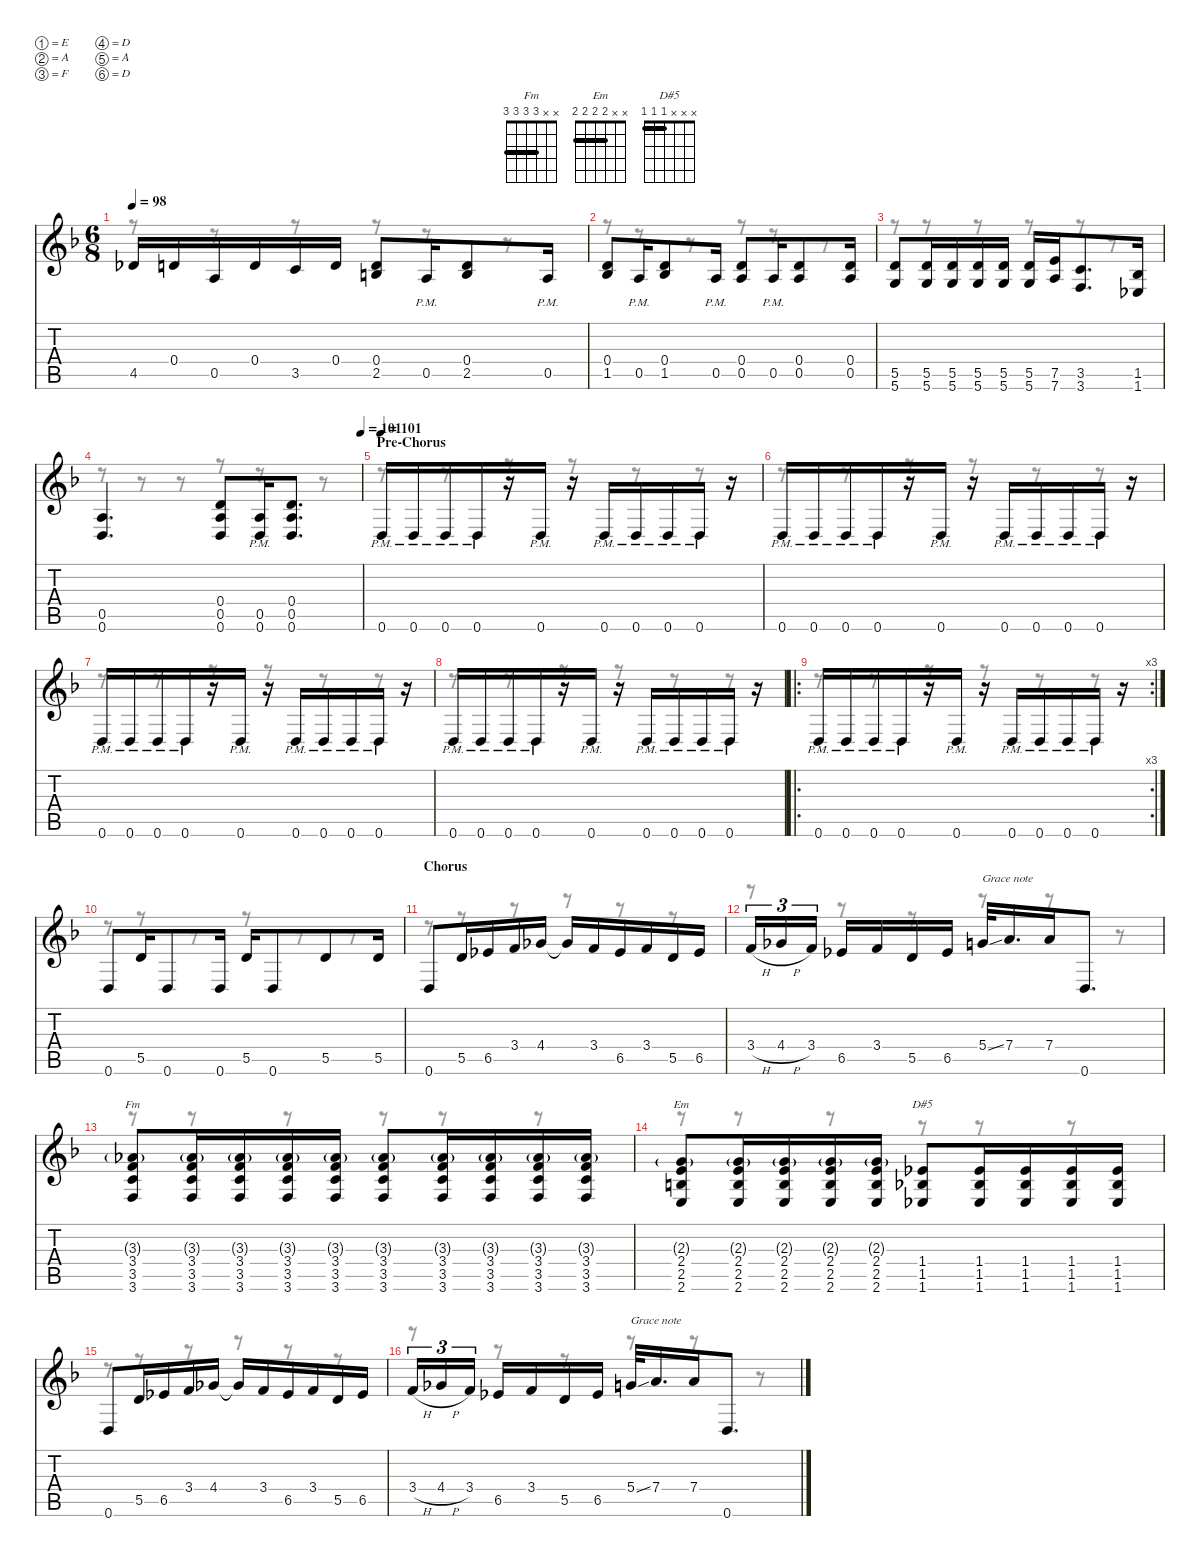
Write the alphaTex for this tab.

\defaultSystemsLayout 4
\hideDynamics
\bracketExtendMode nobrackets
\singleTrackTrackNamePolicy hidden
\multiTrackTrackNamePolicy hidden
\otherSystemsTrackNameOrientation horizontal
\track ("M. Akerfeldt" "dist.guit.") {defaultSystemsLayout 4 instrument distortionguitar}
\staff {score tabs}
\tuning (E4 A3 F3 D3 A2 D2)
\chord ("Fm" x x 3 3 3 3) {barre (3 3 3)}
\chord ("Em" x x 2 2 2 2) {barre (2 2 2)}
\chord ("D#5" x x x 1 1 1) {barre (1 1)}
\voice
\ts (6 8)
\tempo 98
\clef g2
\ks dminor
4.5{acc b}.16{dy f beam Up} 0.4{acc forcenatural}.16{dy mf beam Up} 0.5{acc forcenatural}.16{dy f beam Up} 0.4{acc forcenatural}.16{dy mf beam Up} 3.5{acc forcenatural}.16{dy f beam Up} 0.4{acc forcenatural}.16{dy mf beam Up} (0.4{acc forcenatural} 2.5{acc forcenatural}).8{dy f beam Up} 0.5{pm acc forcenatural}.16{beam Up} (0.4{acc forcenatural} 2.5{acc forcenatural}).8{beam Up} 0.5{pm acc forcenatural}.16{beam Up} |
(0.4{acc forcenatural} 1.5{acc b}).8{beam Up} 0.5{pm acc forcenatural}.16{beam Up} (0.4{acc forcenatural} 1.5{acc b}).8{beam Up} 0.5{pm acc forcenatural}.16{beam Up} (0.4{acc forcenatural} 0.5{acc forcenatural}).8{beam Up} 0.5{pm acc forcenatural}.16{dy ff beam Up} (0.4{acc forcenatural} 0.5{acc forcenatural}).8{dy f beam Up} (0.4{acc forcenatural} 0.5{acc forcenatural}).16{beam Up} |
(5.5{acc forcenatural} 5.6{acc forcenatural}).8{beam Up} (5.5{acc forcenatural} 5.6{acc forcenatural}).16{beam Up} (5.5{acc forcenatural} 5.6{acc forcenatural}).16{beam Up} (5.5{acc forcenatural} 5.6{acc forcenatural}).16{beam Up} (5.5{acc forcenatural} 5.6{acc forcenatural}).16{beam Up} (5.5{acc forcenatural} 5.6{acc forcenatural}).16{beam Up} (7.5{acc forcenatural} 7.6{acc forcenatural}).16{beam Up} (3.5{acc forcenatural} 3.6{acc forcenatural}).8{d beam Up} (1.5{acc b} 1.6{acc b}).16{beam Up} |
\tempo (101 1)
(0.5{acc forcenatural} 0.6{acc forcenatural}).4{d beam Up} (0.4{acc forcenatural} 0.5{acc forcenatural} 0.6{acc forcenatural}).8{dy mf beam Up} (0.5{acc forcenatural} 0.6{pm acc forcenatural}).16{dy f beam Up} (0.4{acc forcenatural} 0.5{acc forcenatural} 0.6{acc forcenatural}).8{d dy mf beam Up} |
\section ("" "Pre-Chorus")
\tempo 101
0.6{pm acc forcenatural}.16{dy ff beam Up} 0.6{pm acc forcenatural}.16{beam Up} 0.6{pm acc forcenatural}.16{beam Up} 0.6{pm acc forcenatural}.16{beam Up} r.16{beam Up} 0.6{pm acc forcenatural}.16{beam Up} r.16{beam Up} 0.6{pm acc forcenatural}.16{beam Up} 0.6{pm acc forcenatural}.16{beam Up} 0.6{pm acc forcenatural}.16{beam Up} 0.6{pm acc forcenatural}.16{beam Up} r.16{beam Up} |
0.6{pm acc forcenatural}.16{beam Up} 0.6{pm acc forcenatural}.16{beam Up} 0.6{pm acc forcenatural}.16{beam Up} 0.6{pm acc forcenatural}.16{beam Up} r.16{beam Up} 0.6{pm acc forcenatural}.16{beam Up} r.16{beam Up} 0.6{pm acc forcenatural}.16{beam Up} 0.6{pm acc forcenatural}.16{beam Up} 0.6{pm acc forcenatural}.16{beam Up} 0.6{pm acc forcenatural}.16{beam Up} r.16{beam Up} |
0.6{pm acc forcenatural}.16{beam Up} 0.6{pm acc forcenatural}.16{beam Up} 0.6{pm acc forcenatural}.16{beam Up} 0.6{pm acc forcenatural}.16{beam Up} r.16{beam Up} 0.6{pm acc forcenatural}.16{beam Up} r.16{beam Up} 0.6{pm acc forcenatural}.16{beam Up} 0.6{pm acc forcenatural}.16{beam Up} 0.6{pm acc forcenatural}.16{beam Up} 0.6{pm acc forcenatural}.16{beam Up} r.16{beam Up} |
0.6{pm acc forcenatural}.16{beam Up} 0.6{pm acc forcenatural}.16{beam Up} 0.6{pm acc forcenatural}.16{beam Up} 0.6{pm acc forcenatural}.16{beam Up} r.16{beam Up} 0.6{pm acc forcenatural}.16{beam Up} r.16{beam Up} 0.6{pm acc forcenatural}.16{beam Up} 0.6{pm acc forcenatural}.16{beam Up} 0.6{pm acc forcenatural}.16{beam Up} 0.6{pm acc forcenatural}.16{beam Up} r.16{beam Up} |
\ro
\rc 3
0.6{pm acc forcenatural}.16{beam Up} 0.6{pm acc forcenatural}.16{beam Up} 0.6{pm acc forcenatural}.16{beam Up} 0.6{pm acc forcenatural}.16{beam Up} r.16{beam Up} 0.6{pm acc forcenatural}.16{beam Up} r.16{beam Up} 0.6{pm acc forcenatural}.16{beam Up} 0.6{pm acc forcenatural}.16{beam Up} 0.6{pm acc forcenatural}.16{beam Up} 0.6{pm acc forcenatural}.16{beam Up} r.16{beam Up} |
0.6{acc forcenatural}.8{dy f beam Up} 5.5{acc forcenatural}.16{beam Up} 0.6{acc forcenatural}.8{beam Up} 0.6{acc forcenatural}.16{beam Up} 5.5{acc forcenatural}.16{beam Up} 0.6{acc forcenatural}.8{beam Up} 5.5{acc forcenatural}.8{beam Up} 5.5{acc forcenatural}.16{beam Up} |
\section ("" "Chorus")
0.6{acc forcenatural}.8{beam Up} 5.5{acc forcenatural}.16{beam Up} 6.5{acc b}.16{beam Up} 3.4{acc forcenatural}.16{beam Up} 4.4{acc b}.16{beam Up} 4.4{t acc b}.16{beam Up} 3.4{acc forcenatural}.16{beam Up} 6.5{acc b}.16{beam Up} 3.4{acc forcenatural}.16{beam Up} 5.5{acc forcenatural}.16{beam Up} 6.5{acc b}.16{beam Up} |
3.4{h acc forcenatural}.16{tu (3 2) beam Up} 4.4{h acc b}.16{tu (3 2) dy ff beam Up} 3.4{acc forcenatural}.16{tu (3 2) beam Up} 6.5{acc b}.16{dy f beam Up} 3.4{acc forcenatural}.16{beam Up} 5.5{acc forcenatural}.16{beam Up} 6.5{acc b}.16{beam Up} 5.4{ss acc forcenatural}.32{txt "Grace note" beam Up} 7.4{acc forcenatural}.16{d beam Up} 7.4{acc forcenatural}.16{beam Up} 0.6{acc forcenatural}.8{d beam Up} |
(3.3{g acc b} 3.4{acc forcenatural} 3.5{acc forcenatural} 3.6{acc forcenatural}).8{ch "Fm" beam Up} (3.3{g acc b} 3.4{acc forcenatural} 3.5{acc forcenatural} 3.6{acc forcenatural}).16{beam Up} (3.3{g acc b} 3.4{acc forcenatural} 3.5{acc forcenatural} 3.6{acc forcenatural}).16{beam Up} (3.3{g acc b} 3.4{acc forcenatural} 3.5{acc forcenatural} 3.6{acc forcenatural}).16{beam Up} (3.3{g acc b} 3.4{acc forcenatural} 3.5{acc forcenatural} 3.6{acc forcenatural}).16{beam Up} (3.3{g acc b} 3.4{acc forcenatural} 3.5{acc forcenatural} 3.6{acc forcenatural}).8{beam Up} (3.3{g acc b} 3.4{acc forcenatural} 3.5{acc forcenatural} 3.6{acc forcenatural}).16{beam Up} (3.3{g acc b} 3.4{acc forcenatural} 3.5{acc forcenatural} 3.6{acc forcenatural}).16{beam Up} (3.3{g acc b} 3.4{acc forcenatural} 3.5{acc forcenatural} 3.6{acc forcenatural}).16{beam Up} (3.3{g acc b} 3.4{acc forcenatural} 3.5{acc forcenatural} 3.6{acc forcenatural}).16{beam Up} |
(2.3{g acc forcenatural} 2.4{acc forcenatural} 2.5{acc forcenatural} 2.6{acc forcenatural}).8{ch "Em" beam Up} (2.3{g acc forcenatural} 2.4{acc forcenatural} 2.5{acc forcenatural} 2.6{acc forcenatural}).16{beam Up} (2.3{g acc forcenatural} 2.4{acc forcenatural} 2.5{acc forcenatural} 2.6{acc forcenatural}).16{beam Up} (2.3{g acc forcenatural} 2.4{acc forcenatural} 2.5{acc forcenatural} 2.6{acc forcenatural}).16{beam Up} (2.3{g acc forcenatural} 2.4{acc forcenatural} 2.5{acc forcenatural} 2.6{acc forcenatural}).16{beam Up} (1.4{acc b} 1.5{acc b} 1.6{acc b}).8{ch "D#5" beam Up} (1.4{acc b} 1.5{acc b} 1.6{acc b}).16{beam Up} (1.4{acc b} 1.5{acc b} 1.6{acc b}).16{beam Up} (1.4{acc b} 1.5{acc b} 1.6{acc b}).16{beam Up} (1.4{acc b} 1.5{acc b} 1.6{acc b}).16{beam Up} |
0.6{acc forcenatural}.8{beam Up} 5.5{acc forcenatural}.16{beam Up} 6.5{acc b}.16{beam Up} 3.4{acc forcenatural}.16{beam Up} 4.4{acc b}.16{beam Up} 4.4{t acc b}.16{beam Up} 3.4{acc forcenatural}.16{beam Up} 6.5{acc b}.16{beam Up} 3.4{acc forcenatural}.16{beam Up} 5.5{acc forcenatural}.16{beam Up} 6.5{acc b}.16{beam Up} |
3.4{h acc forcenatural}.16{tu (3 2) beam Up} 4.4{h acc b}.16{tu (3 2) dy ff beam Up} 3.4{acc forcenatural}.16{tu (3 2) beam Up} 6.5{acc b}.16{dy f beam Up} 3.4{acc forcenatural}.16{beam Up} 5.5{acc forcenatural}.16{beam Up} 6.5{acc b}.16{beam Up} 5.4{ss acc forcenatural}.32{txt "Grace note" beam Up} 7.4{acc forcenatural}.16{d beam Up} 7.4{acc forcenatural}.16{beam Up} 0.6{acc forcenatural}.8{d beam Up}
\voice
\clef g2
\ottava regular
\simile none
\ks dminor
r.8{dy mf beam Down} r.8{beam Down} r.8{beam Down} r.8{beam Down} r.8{beam Down} r.8{beam Down} |
r.8{beam Down} r.8{beam Down} r.8{beam Down} r.8{beam Down} r.8{beam Down} r.8{beam Down} |
r.8{beam Down} r.8{beam Down} r.8{beam Down} r.8{beam Down} r.8{beam Down} r.8{beam Down} |
r.8{beam Down} r.8{beam Down} r.8{beam Down} r.8{beam Down} r.8{beam Down} r.8{beam Down} |
r.8{beam Down} r.8{beam Down} r.8{beam Down} r.8{beam Down} r.8{beam Down} r.8{beam Down} |
r.8{beam Down} r.8{beam Down} r.8{beam Down} r.8{beam Down} r.8{beam Down} r.8{beam Down} |
r.8{beam Down} r.8{beam Down} r.8{beam Down} r.8{beam Down} r.8{beam Down} r.8{beam Down} |
r.8{beam Down} r.8{beam Down} r.8{beam Down} r.8{beam Down} r.8{beam Down} r.8{beam Down} |
r.8{beam Down} r.8{beam Down} r.8{beam Down} r.8{beam Down} r.8{beam Down} r.8{beam Down} |
r.8{beam Down} r.8{beam Down} r.8{beam Down} r.8{beam Down} r.8{beam Down} r.8{beam Down} |
r.8{beam Down} r.8{beam Down} r.8{beam Down} r.8{beam Down} r.8{beam Down} r.8{beam Down} |
r.8{beam Down} r.8{beam Down} r.8{beam Down} r.8{beam Down} r.8{beam Down} r.8{beam Down} |
r.8{beam Down} r.8{beam Down} r.8{beam Down} r.8{beam Down} r.8{beam Down} r.8{beam Down} |
r.8{beam Down} r.8{beam Down} r.8{beam Down} r.8{beam Down} r.8{beam Down} r.8{beam Down} |
r.8{beam Down} r.8{beam Down} r.8{beam Down} r.8{beam Down} r.8{beam Down} r.8{beam Down} |
r.8{beam Down} r.8{beam Down} r.8{beam Down} r.8{beam Down} r.8{beam Down} r.8{beam Down}
